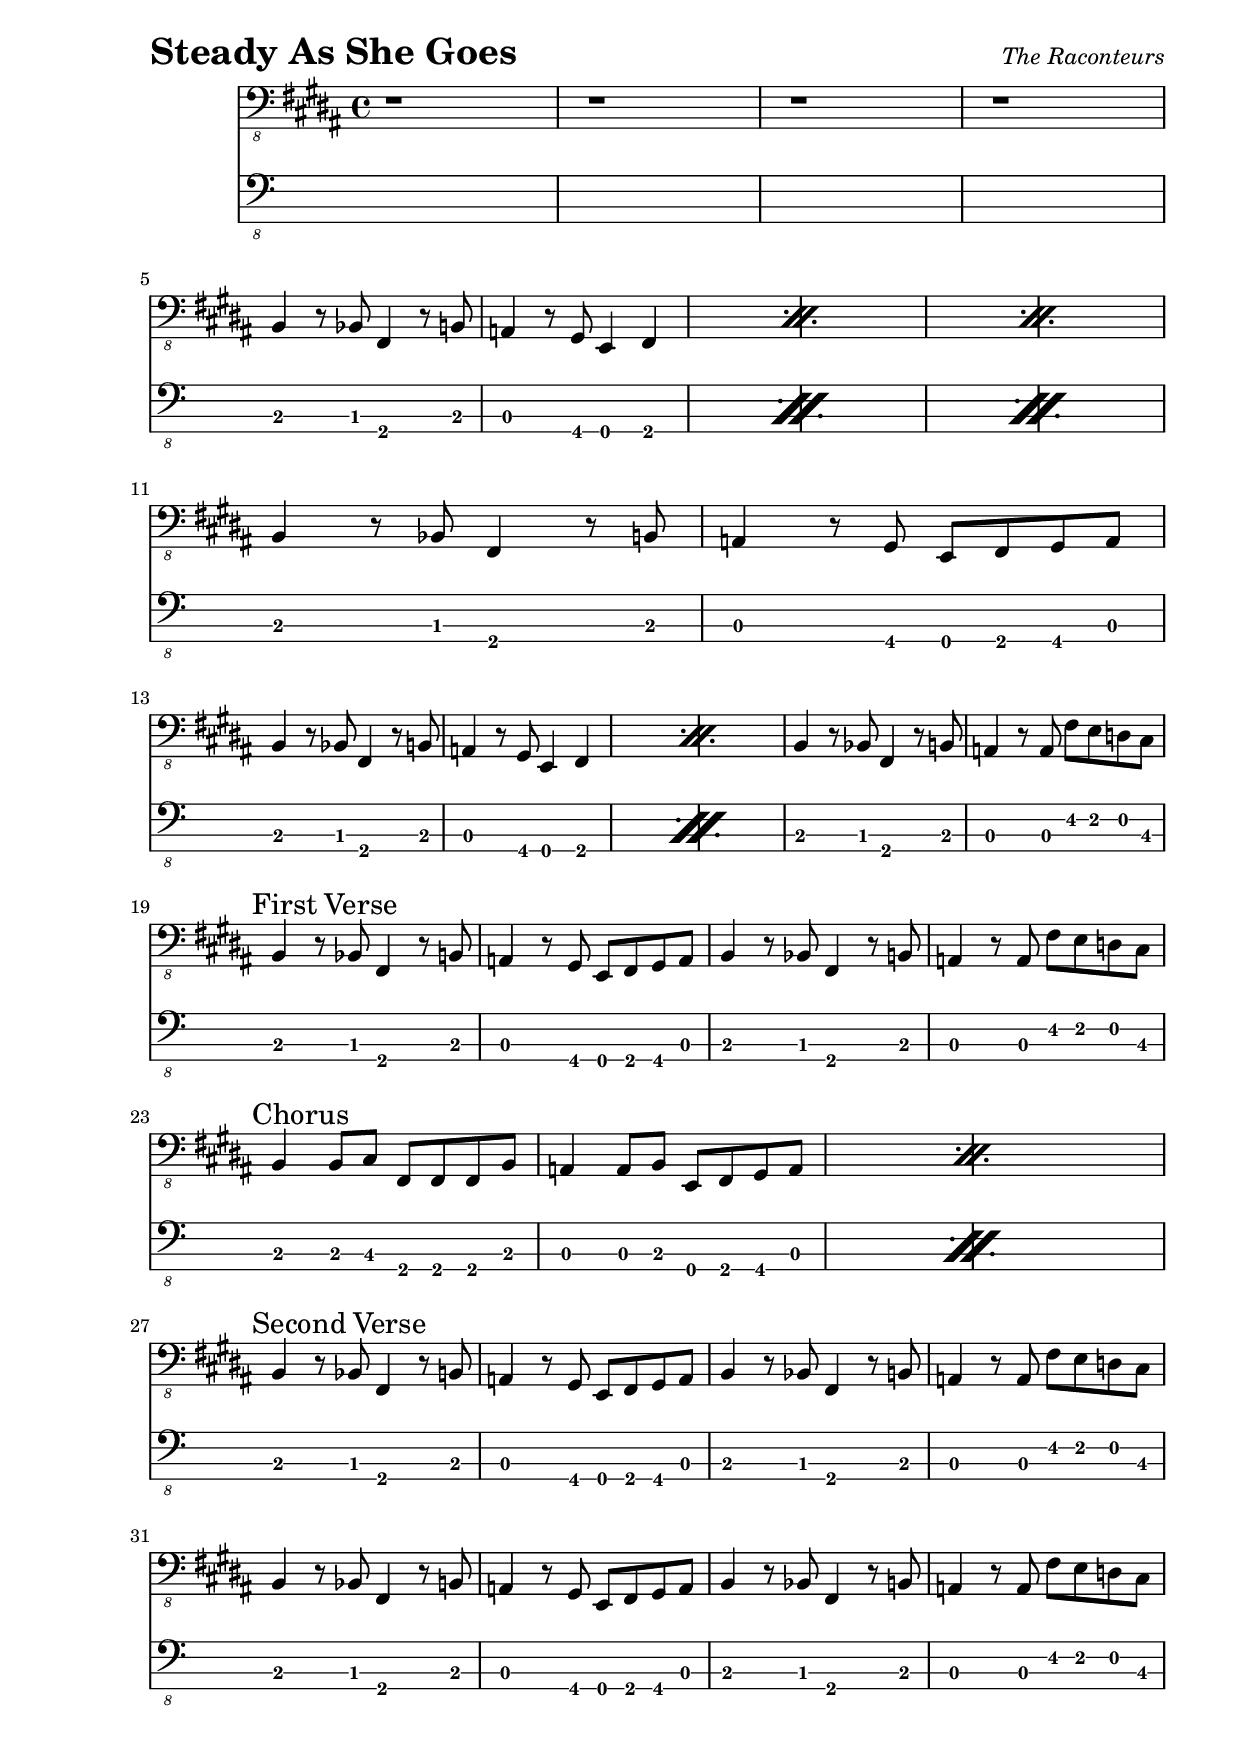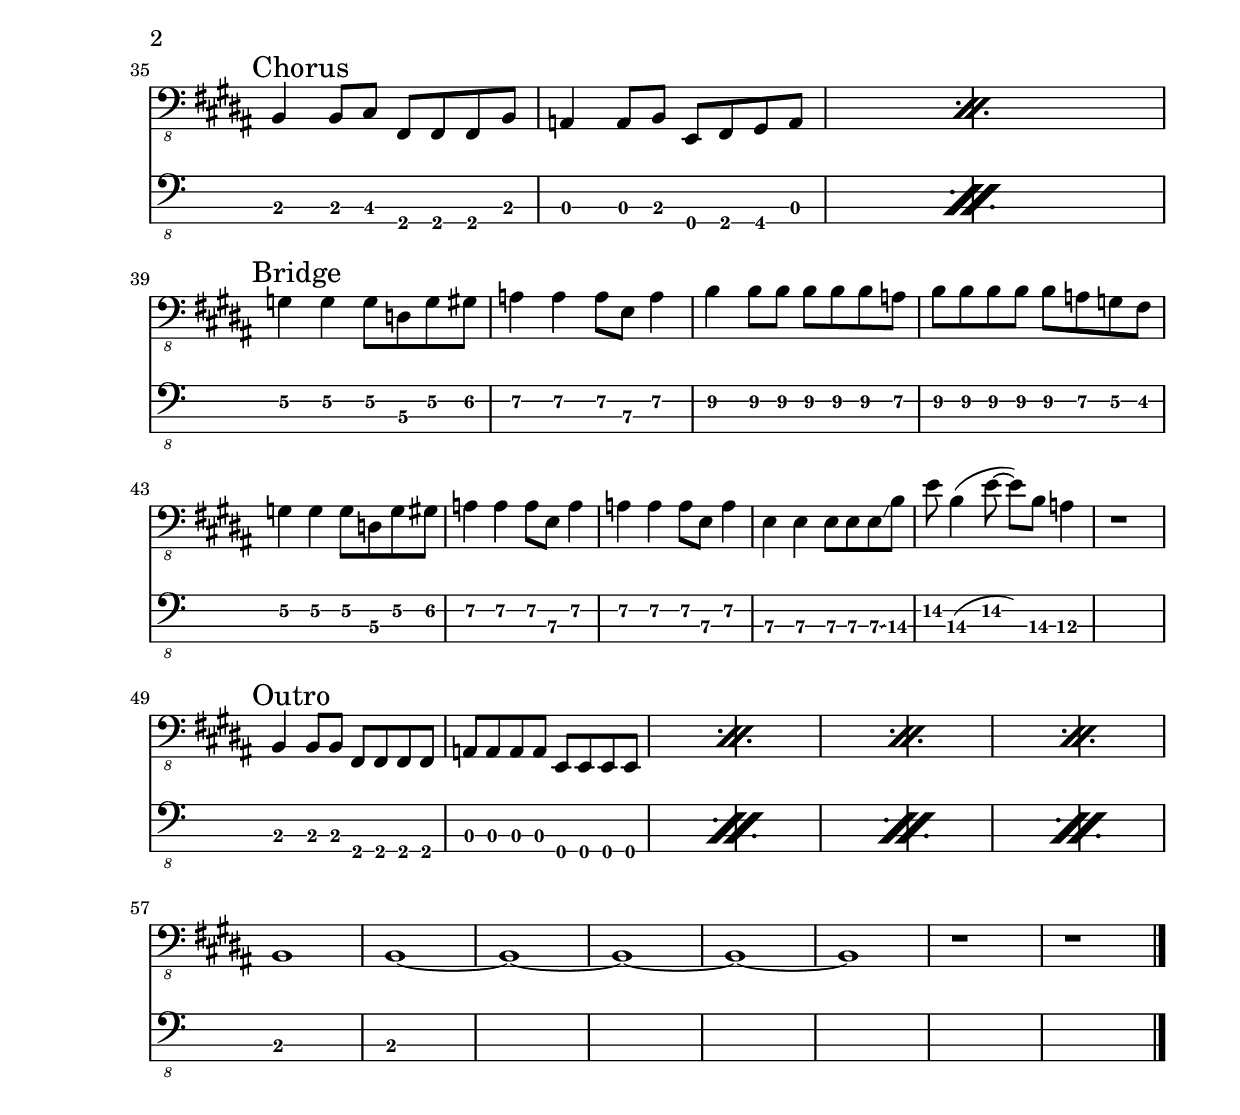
% LilyBin

\version "2.18.0"
\include "english.ly"

\header {
  piece = \markup { \fontsize #4 \bold "Steady As She Goes" }
  opus = \markup { \italic "The Raconteurs" }
}

\paper { 
  left-margin = 1.0 \in
  right-margin = 0.5 \in
}

mBreak = {
  %% \break
}

cBreak = { \break }

global = {
  \time 4/4
}

my_notes = \relative c {
  \clef "bass_8"
  \key b \major
  
   r1 | r1 | r1 | r1 |
   \break
   \repeat percent 3 { 
     b,4 r8 bf8 fs4 r8 b8 | 
     a4 r8 gs8 e4 fs4 | 
   }
   \break
   b4 r8 bf8 fs4 r8 b8 
   a4 r8 gs8 e8 fs8 gs8 a8 |
   \break
   \repeat percent 2  { 
     b4 r8 bf8 fs4 r8 b8 |
     a4 r8 gs8 e4 fs4 | 
   }
   b4 r8 bf8 fs4 r8 b8 | 
   a4 r8 a8 fs'8 e8 d8 cs8 |

   \break
   \mark \markup{First Verse}
   b4 r8 bf8 fs4 r8 b |
   a4 r8 gs8 e8 fs8 gs8 a8 |
   b4 r8 bf8 fs4 r8 b8 |
   a4 r8 a8 fs'8 e8 d8 cs8 |

  \break
  \mark \markup{Chorus}
   
  \repeat percent 2 { 
    b4 b8 cs8 fs,8 fs8 fs8 b8 |
    a4 a8 b8 e,8 fs8 gs8 a8 |
  }
  \break
 
  \mark \markup{Second Verse}
  b4 r8 bf8 fs4 r8 b8 | 
  a4 r8 gs8 e8 fs8 gs8 a8 |
  b4 r8 bf8 fs4 r8 b8 |
  a4 r8 a8 fs'8 e8 d8 cs8 |
  b4 r8 bf8 fs4 r8 b8 |
  a4 r8 gs8 e8 fs8 gs8 a8 |
  b4 r8 bf8 fs4 r8 b8 | 
  a4 r8 a8 fs'8 e8 d8 cs8 |

  \break
  \mark \markup{Chorus}
   
  \repeat percent 2 { 
    b4 b8 cs8 fs,8 fs8 fs8 b8 |
    a4 a8 b8 e,8 fs8 gs8 a8 |
  }
  \break

  \break
  \mark \markup{Bridge}
  g'4\2 g4\2 g8\2  d8\3 g8\2 gs8\2 |
  a4\2 a4\2 a8\2 e8\3 a4\2 |
  b4\2 b8\2 b8\2 b8\2 b8\2 b8\2 a8\2 | 
  b8\2 b8\2 b8\2 b8\2 b8\2 a8\2 g8\2 fs8\2 |
  g4\2 g4\2 g8\2  d8\3 g8\2 gs8\2 | a4\2 a4\2 a8\2 e8\3 a4\2 |
  a4\2 a4\2 a8\2 e8\3 a4\2 |
  e4\3 e4\3 e8\3 e8\3 e8\3 \glissando b'8\3 |
  e8\2 b4\3 (e8\2~ e8\2) b8\3 a4\3 \glissando |
  
  r1
  
  \break
  \mark \markup{Outro}
  \repeat percent 4 {
    b,4 b8 b8 fs8 fs8 fs8 fs8 |
    a8 a8 a8 a8 e8 e8 e8 e8 |
  }
  \break
  b'1 | ~b1 | ~b1 | ~b1 | ~b1 | ~b1 |
  r1 | r1 \bar "|."
}

my_music = <<
  \new Staff {
    \my_notes
  }
  \new TabStaff
    \with { stringTunings = #bass-tuning } 
  { 
    %%\set TabStaff.minimumFret = #3f
    %%\set TabStaff.restrainOpenStrings = ##t
    \global
    \my_notes
  }
>>
  
\score {
  \my_music
  \layout {
    \context {
      \Score \override StringNumber #'stencil = ##f 
    }
  }
}
